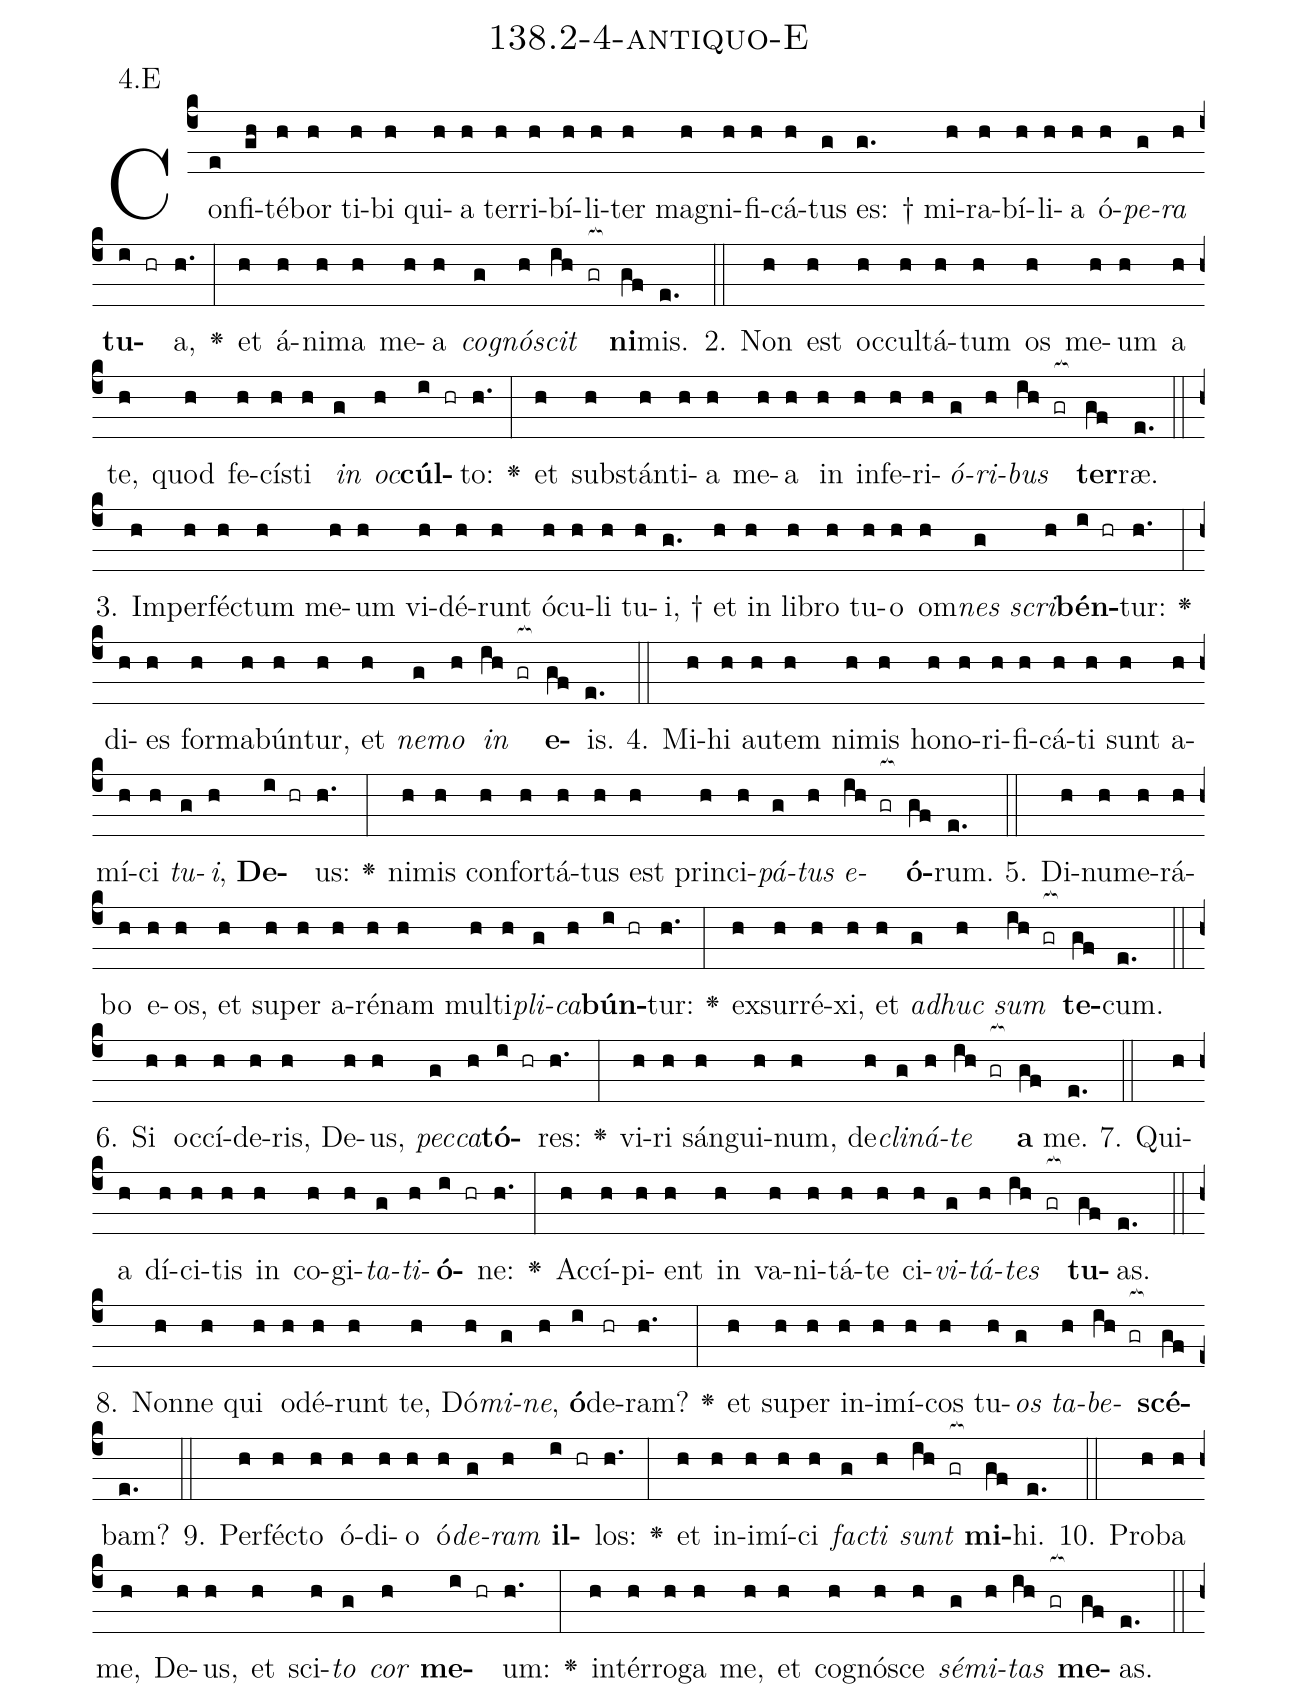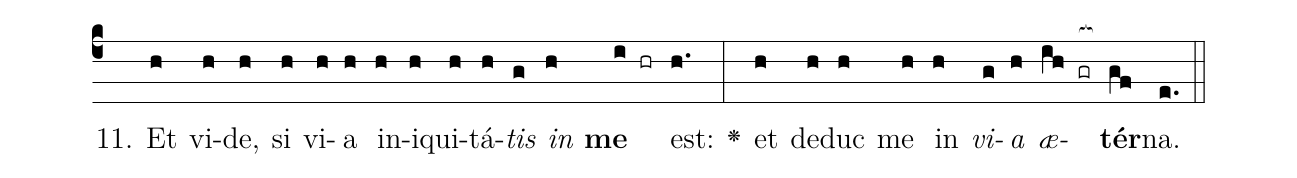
name: 138.2-4-antiquo-E;
annotation: 4.E;
%%
(c4)Con(e)fi(gh)té(h)bor(h) ti(h)bi(h) qui(h)a(h) ter(h)ri(h)bí(h)li(h)ter(h) ma(h)gni(h)fi(h)cá(h)tus(g) es: †(g.) mi(h)ra(h)bí(h)li(h)a(h) ó(h)<i>pe</i>(g)<i>ra</i>(h) <b>tu</b>(i hr)a,(h.) <v>\greheightstar</v>(:) et(h) á(h)ni(h)ma(h) me(h)a(h) <i>co</i>(g)<i>gnó</i>(h)<i>scit</i>(ih gr[ocb:1{]) <b>ni</b>(gf[ocb:0}])mis.(e.) (::)
2. Non(h) est(h) oc(h)cul(h)tá(h)tum(h) os(h) me(h)um(h) a(h) te,(h) quod(h) fe(h)cís(h)ti(h) <i>in</i>(g) <i>oc</i>(h)<b>cúl</b>(i hr)to:(h.) <v>\greheightstar</v>(:) et(h) sub(h)stán(h)ti(h)a(h) me(h)a(h) in(h) in(h)fe(h)ri(h)<i>ó</i>(g)<i>ri</i>(h)<i>bus</i>(ih gr[ocb:1{]) <b>ter</b>(gf[ocb:0}])ræ.(e.) (::)
3. Im(h)per(h)féc(h)tum(h) me(h)um(h) vi(h)dé(h)runt(h) ó(h)cu(h)li(h) tu(h)i, †(g.) et(h) in(h) li(h)bro(h) tu(h)o(h) om(h)<i>nes</i>(g) <i>scri</i>(h)<b>bén</b>(i hr)tur:(h.) <v>\greheightstar</v>(:) di(h)es(h) for(h)ma(h)bún(h)tur,(h) et(h) <i>ne</i>(g)<i>mo</i>(h) <i>in</i>(ih gr[ocb:1{]) <b>e</b>(gf[ocb:0}])is.(e.) (::)
4. Mi(h)hi(h) au(h)tem(h) ni(h)mis(h) ho(h)no(h)ri(h)fi(h)cá(h)ti(h) sunt(h) a(h)mí(h)ci(h) <i>tu</i>(g)<i>i</i>,(h) <b>De</b>(i hr)us:(h.) <v>\greheightstar</v>(:) ni(h)mis(h) con(h)for(h)tá(h)tus(h) est(h) prin(h)ci(h)<i>pá</i>(g)<i>tus</i>(h) <i>e</i>(ih gr[ocb:1{])<b>ó</b>(gf[ocb:0}])rum.(e.) (::)
5. Di(h)nu(h)me(h)rá(h)bo(h) e(h)os,(h) et(h) su(h)per(h) a(h)ré(h)nam(h) mul(h)ti(h)<i>pli</i>(g)<i>ca</i>(h)<b>bún</b>(i hr)tur:(h.) <v>\greheightstar</v>(:) ex(h)sur(h)ré(h)xi,(h) et(h) <i>ad</i>(g)<i>huc</i>(h) <i>sum</i>(ih gr[ocb:1{]) <b>te</b>(gf[ocb:0}])cum.(e.) (::)
6. Si(h) oc(h)cí(h)de(h)ris,(h) De(h)us,(h) <i>pec</i>(g)<i>ca</i>(h)<b>tó</b>(i hr)res:(h.) <v>\greheightstar</v>(:) vi(h)ri(h) sán(h)gui(h)num,(h) de(h)<i>cli</i>(g)<i>ná</i>(h)<i>te</i>(ih gr[ocb:1{]) <b>a</b>(gf[ocb:0}]) me.(e.) (::)
7. Qui(h)a(h) dí(h)ci(h)tis(h) in(h) co(h)gi(h)<i>ta</i>(g)<i>ti</i>(h)<b>ó</b>(i hr)ne:(h.) <v>\greheightstar</v>(:) Ac(h)cí(h)pi(h)ent(h) in(h) va(h)ni(h)tá(h)te(h) ci(h)<i>vi</i>(g)<i>tá</i>(h)<i>tes</i>(ih gr[ocb:1{]) <b>tu</b>(gf[ocb:0}])as.(e.) (::)
8. Non(h)ne(h) qui(h) o(h)dé(h)runt(h) te,(h) Dó(h)<i>mi</i>(g)<i>ne</i>,(h) <b>ó</b>(i)de(hr)ram?(h.) <v>\greheightstar</v>(:) et(h) su(h)per(h) in(h)i(h)mí(h)cos(h) tu(h)<i>os</i>(g) <i>ta</i>(h)<i>be</i>(ih gr[ocb:1{])<b>scé</b>(gf[ocb:0}])bam?(e.) (::)
9. Per(h)féc(h)to(h) ó(h)di(h)o(h) ó(h)<i>de</i>(g)<i>ram</i>(h) <b>il</b>(i hr)los:(h.) <v>\greheightstar</v>(:) et(h) in(h)i(h)mí(h)ci(h) <i>fac</i>(g)<i>ti</i>(h) <i>sunt</i>(ih gr[ocb:1{]) <b>mi</b>(gf[ocb:0}])hi.(e.) (::)
10. Pro(h)ba(h) me,(h) De(h)us,(h) et(h) sci(h)<i>to</i>(g) <i>cor</i>(h) <b>me</b>(i hr)um:(h.) <v>\greheightstar</v>(:) in(h)tér(h)ro(h)ga(h) me,(h) et(h) co(h)gnó(h)sce(h) <i>sé</i>(g)<i>mi</i>(h)<i>tas</i>(ih gr[ocb:1{]) <b>me</b>(gf[ocb:0}])as.(e.) (::)
11. Et(h) vi(h)de,(h) si(h) vi(h)a(h) in(h)i(h)qui(h)tá(h)<i>tis</i>(g) <i>in</i>(h) <b>me</b>(i hr) est:(h.) <v>\greheightstar</v>(:) et(h) de(h)duc(h) me(h) in(h) <i>vi</i>(g)<i>a</i>(h) <i>æ</i>(ih gr[ocb:1{])<b>tér</b>(gf[ocb:0}])na.(e.) (::)
